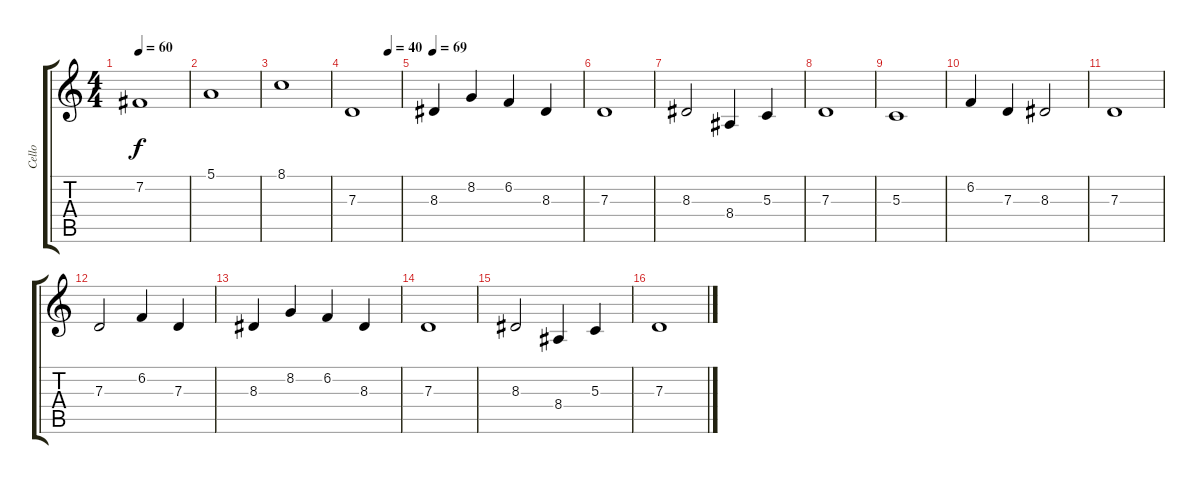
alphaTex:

\track ("Cello" "Cello") {instrument stringensemble2}
\staff {score tabs}
\tuning (E4 B3 G3 D3 A2 E2) {hide}
\ts (4 4)
\tempo 60
\clef g2
\ks c
7.2.1{dy f instrument stringensemble2} |
5.1.1 |
8.1.1 |
\tempo (40 0.75)
7.3.1 |
\tempo 69
8.3.4 8.2.4 6.2.4 8.3.4 |
7.3.1 |
8.3.2 8.4.4 5.3.4 |
7.3.1 |
5.3.1 |
6.2.4 7.3.4 8.3.2 |
7.3.1 |
7.3.2 6.2.4 7.3.4 |
8.3.4 8.2.4 6.2.4 8.3.4 |
7.3.1 |
8.3.2 8.4.4 5.3.4 |
7.3.1
